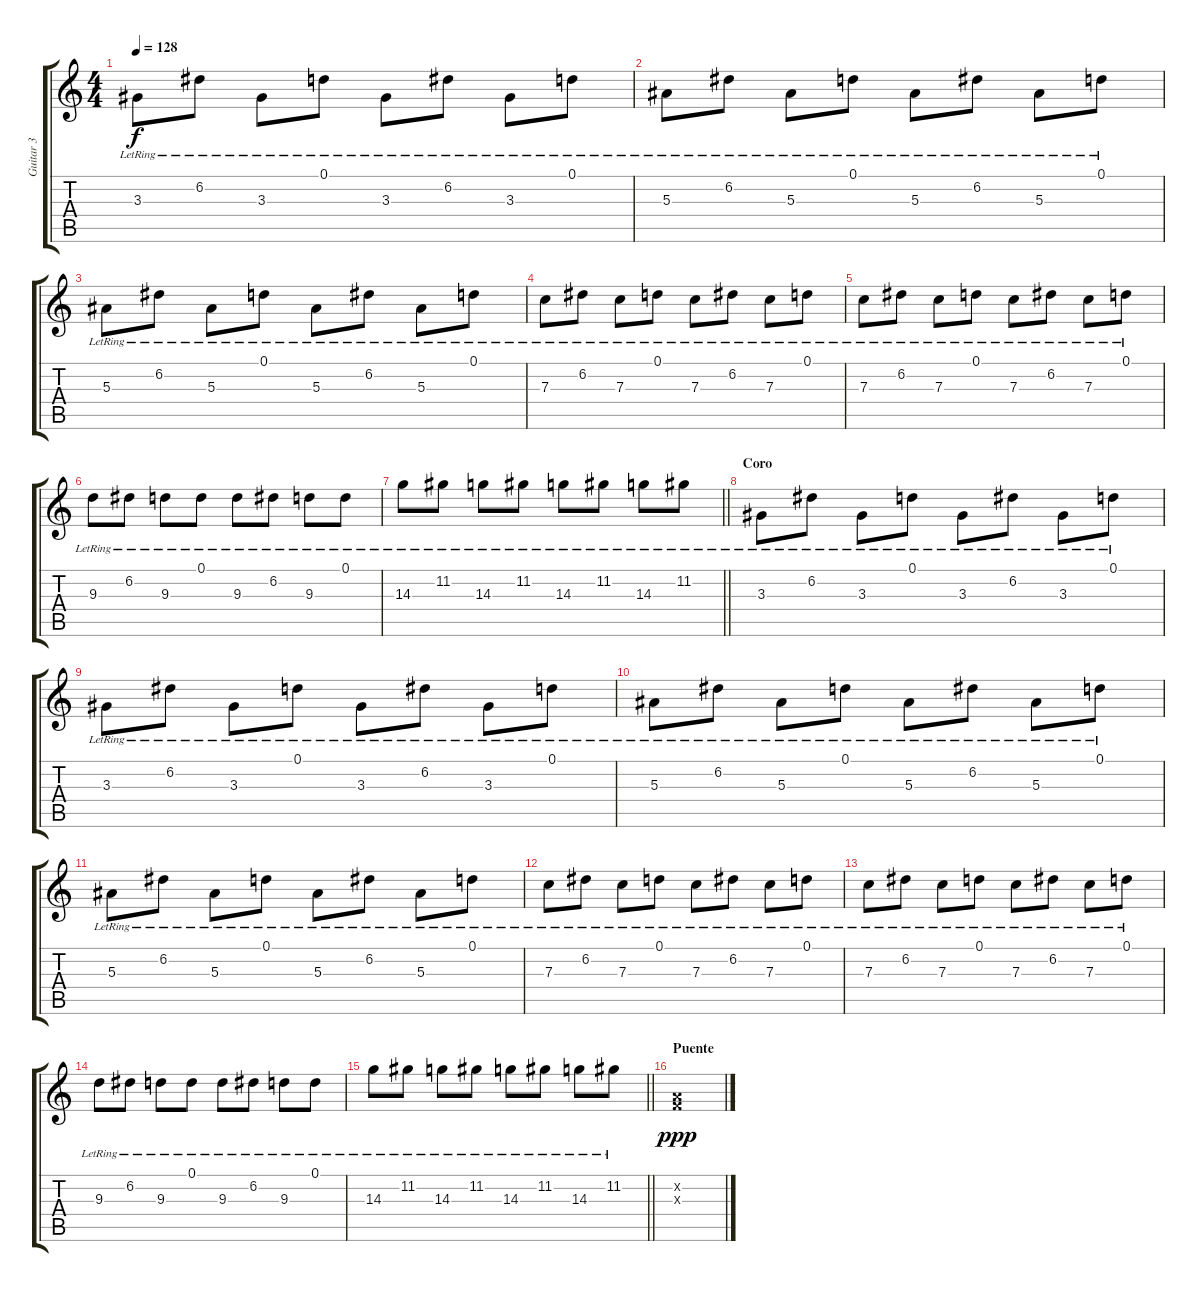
\track ("Guitar 3" "Guitar 3") {instrument overdrivenguitar}
\staff {score tabs}
\tuning (D4 A3 F3 C3 G2 C2) {hide}
\ts (4 4)
\tempo 128
\clef g2
\ks c
3.3{lr}.8{dy f} 6.2{lr}.8 3.3{lr}.8 0.1{lr}.8 3.3{lr}.8 6.2{lr}.8 3.3{lr}.8 0.1{lr}.8 |
5.3{lr}.8 6.2{lr}.8 5.3{lr}.8 0.1{lr}.8 5.3{lr}.8 6.2{lr}.8 5.3{lr}.8 0.1{lr}.8 |
5.3{lr}.8 6.2{lr}.8 5.3{lr}.8 0.1{lr}.8 5.3{lr}.8 6.2{lr}.8 5.3{lr}.8 0.1{lr}.8 |
7.3{lr}.8 6.2{lr}.8 7.3{lr}.8 0.1{lr}.8 7.3{lr}.8 6.2{lr}.8 7.3{lr}.8 0.1{lr}.8 |
7.3{lr}.8 6.2{lr}.8 7.3{lr}.8 0.1{lr}.8 7.3{lr}.8 6.2{lr}.8 7.3{lr}.8 0.1{lr}.8 |
9.3{lr}.8 6.2{lr}.8 9.3{lr}.8 0.1{lr}.8 9.3{lr}.8 6.2{lr}.8 9.3{lr}.8 0.1{lr}.8 |
\barLineRight lightlight
14.3{lr}.8 11.2{lr}.8 14.3{lr}.8 11.2{lr}.8 14.3{lr}.8 11.2{lr}.8 14.3{lr}.8 11.2{lr}.8 |
\section ("" "Coro")
3.3{lr}.8 6.2{lr}.8 3.3{lr}.8 0.1{lr}.8 3.3{lr}.8 6.2{lr}.8 3.3{lr}.8 0.1{lr}.8 |
3.3{lr}.8 6.2{lr}.8 3.3{lr}.8 0.1{lr}.8 3.3{lr}.8 6.2{lr}.8 3.3{lr}.8 0.1{lr}.8 |
5.3{lr}.8 6.2{lr}.8 5.3{lr}.8 0.1{lr}.8 5.3{lr}.8 6.2{lr}.8 5.3{lr}.8 0.1{lr}.8 |
5.3{lr}.8 6.2{lr}.8 5.3{lr}.8 0.1{lr}.8 5.3{lr}.8 6.2{lr}.8 5.3{lr}.8 0.1{lr}.8 |
7.3{lr}.8 6.2{lr}.8 7.3{lr}.8 0.1{lr}.8 7.3{lr}.8 6.2{lr}.8 7.3{lr}.8 0.1{lr}.8 |
7.3{lr}.8 6.2{lr}.8 7.3{lr}.8 0.1{lr}.8 7.3{lr}.8 6.2{lr}.8 7.3{lr}.8 0.1{lr}.8 |
9.3{lr}.8 6.2{lr}.8 9.3{lr}.8 0.1{lr}.8 9.3{lr}.8 6.2{lr}.8 9.3{lr}.8 0.1{lr}.8 |
\barLineRight lightlight
14.3{lr}.8 11.2{lr}.8 14.3{lr}.8 11.2{lr}.8 14.3{lr}.8 11.2{lr}.8 14.3{lr}.8 11.2{lr}.8 |
\section ("" "Puente")
(0.2{x} 0.3{x}).1{dy ppp}
